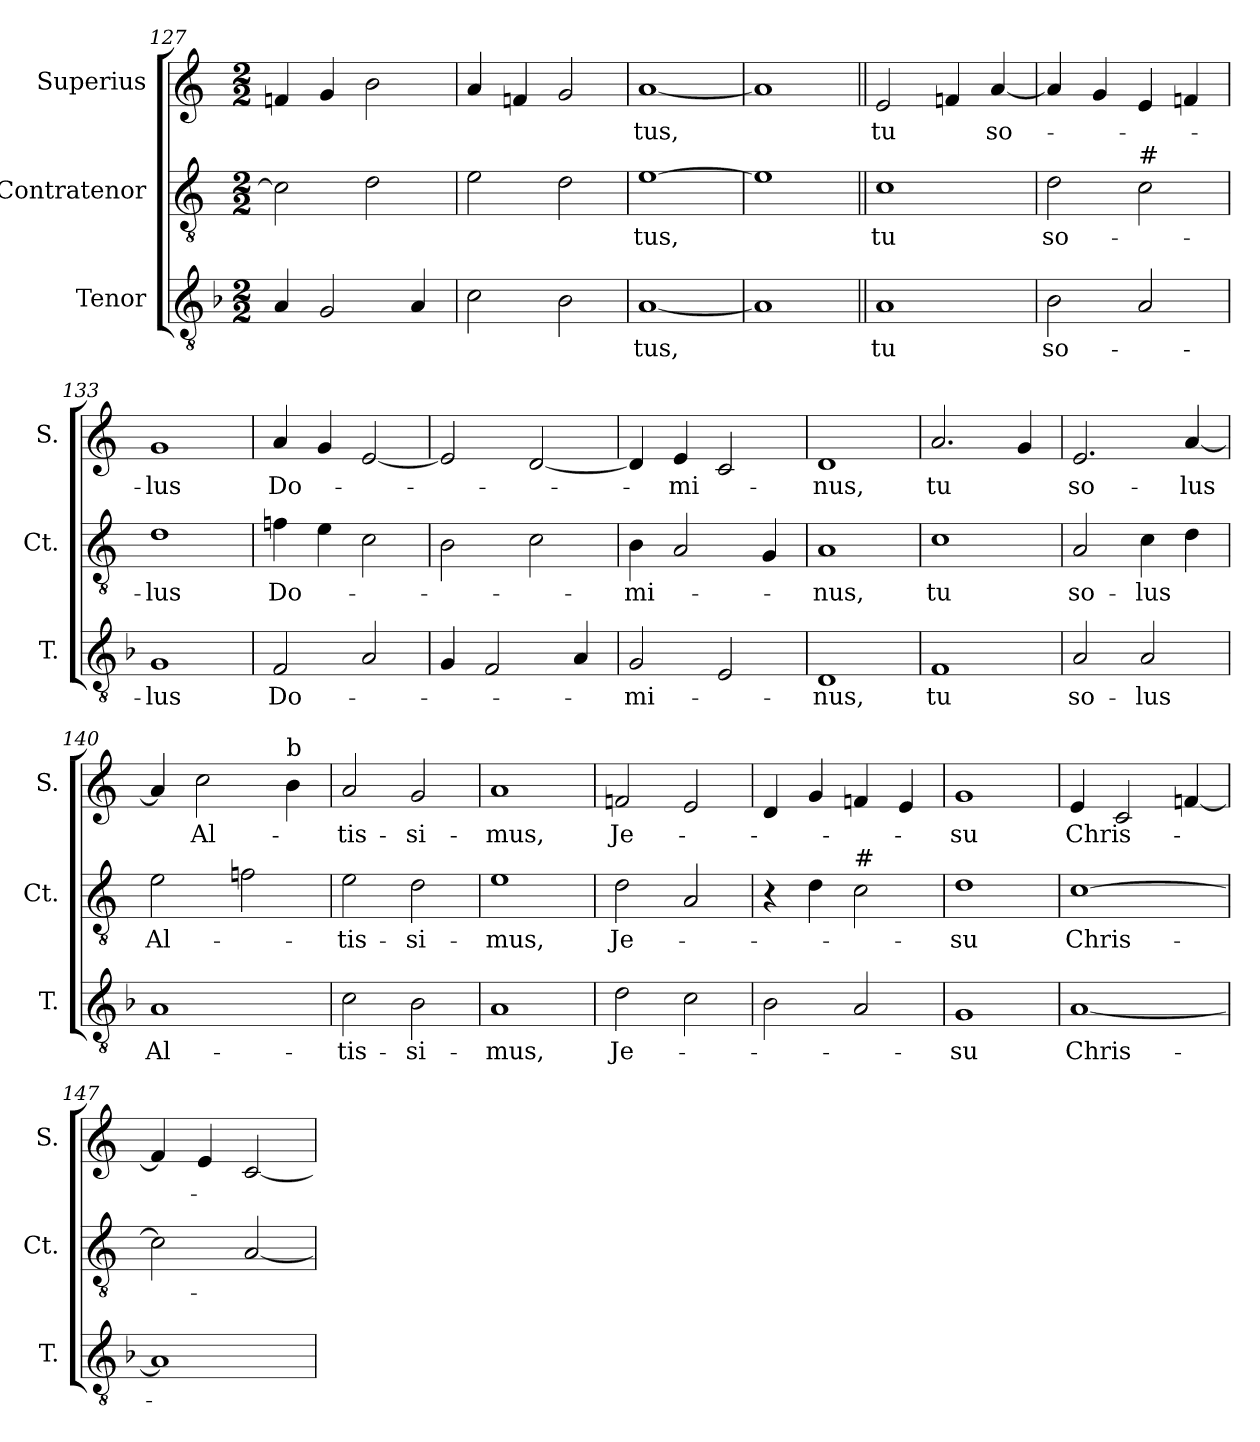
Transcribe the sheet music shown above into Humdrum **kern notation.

**kern	**text	**kern	**text	**kern	**text
*part3	*part3	*part2	*part2	*part1	*part1
*staff3	*staff3	*staff2	*staff2	*staff1	*staff1
*I"Tenor	*	*I"Contratenor	*	*I"Superius	*
*I'T.	*	*I'Ct.	*	*I'S.	*
*clefGv2	*	*clefGv2	*	*clefG2	*
*	*	*ITrd-3c-5	*	*ITrd-3c-5	*
*k[b-]	*	*	*	*	*
*M2/2	*	*M2/2	*	*M2/2	*
=127	=127	=127	=127	=127	=127
4A/	.	2f\]	.	4b-/	.
2G/	.	.	.	4cc/	.
.	.	2g\	.	2ee\	.
4A/	.	.	.	.	.
!!LO:LB:g=z
=128	=128	=128	=128	=128	=128
2c\	.	2a\	.	4dd/	.
.	.	.	.	4b-/	.
2B-\	.	2g\	.	2cc/	.
=129	=129	=129	=129	=129	=129
!	!LO:LY:b	!	!LO:LY:b	!	!LO:LY:b
[1A	-tus,	[1a	-tus,	[1dd	-tus,
=130	=130	=130	=130	=130	=130
1A]	.	1a]	.	1dd]	.
=131||	=131||	=131||	=131||	=131||	=131||
!	!LO:LY:b	!	!LO:LY:b	!	!LO:LY:b
1A	tu	1f	tu	2a/	tu
.	.	.	.	4b-/	.
!	!	!	!	!	!LO:LY:b
.	.	.	.	[4dd/	so-
=132	=132	=132	=132	=132	=132
!	!LO:LY:b	!	!LO:LY:b	!	!
2B-\	so-	2g\	so-	4dd/]	.
.	.	.	.	4cc/	.
!	!	!LO:TX:a:t=#	!	!	!
2A/	.	2f\	.	4a/	.
.	.	.	.	4b-/	.
=133	=133	=133	=133	=133	=133
!	!LO:LY:b	!	!LO:LY:b	!	!LO:LY:b
1G	-lus	1g	-lus	1cc	-lus
=134	=134	=134	=134	=134	=134
!	!LO:LY:b	!	!LO:LY:b	!	!LO:LY:b
2F/	Do-	4b-\	Do-	4dd/	Do-
.	.	4a\	.	4cc/	.
2A/	.	2f\	.	[2a/	.
=135	=135	=135	=135	=135	=135
4G/	.	2e\	.	2a/]	.
2F/	.	.	.	.	.
.	.	2f\	.	[2g/	.
4A/	.	.	.	.	.
=136	=136	=136	=136	=136	=136
!	!LO:LY:b	!	!LO:LY:b	!	!
2G/	-mi-	4e\	-mi-	4g/]	.
!	!	!	!	!	!LO:LY:b
.	.	2d/	.	4a/	-mi-
2E/	.	.	.	2f/	.
.	.	4c/	.	.	.
=137	=137	=137	=137	=137	=137
!	!LO:LY:b	!	!LO:LY:b	!	!LO:LY:b
1D	-nus,	1d	-nus,	1g	-nus,
!!LO:LB:g=z
=138	=138	=138	=138	=138	=138
!	!LO:LY:b	!	!LO:LY:b	!	!LO:LY:b
1F	tu	1f	tu	2.dd/	tu
.	.	.	.	4cc/	.
=139	=139	=139	=139	=139	=139
!	!LO:LY:b	!	!LO:LY:b	!	!LO:LY:b
2A/	so-	2d/	so-	2.a/	so-
!	!LO:LY:b	!	!LO:LY:b	!	!
2A/	-lus	4f\	-lus	.	.
!	!	!	!	!	!LO:LY:b
.	.	4g\	.	[4dd/	-lus
=140	=140	=140	=140	=140	=140
!	!LO:LY:b	!	!LO:LY:b	!	!
1A	Al-	2a\	Al-	4dd/]	.
!	!	!	!	!	!LO:LY:b
.	.	.	.	2ff\	Al-
.	.	2b-\	.	.	.
!	!	!	!	!LO:TX:a:t=b	!
.	.	.	.	4ee\	.
=141	=141	=141	=141	=141	=141
!	!LO:LY:b	!	!LO:LY:b	!	!LO:LY:b
2c\	-tis-	2a\	-tis-	2dd/	-tis-
!	!LO:LY:b	!	!LO:LY:b	!	!LO:LY:b
2B-\	-si-	2g\	-si-	2cc/	-si-
=142	=142	=142	=142	=142	=142
!	!LO:LY:b	!	!LO:LY:b	!	!LO:LY:b
1A	-mus,	1a	-mus,	1dd	-mus,
=143	=143	=143	=143	=143	=143
!	!LO:LY:b	!	!LO:LY:b	!	!LO:LY:b
2d\	Je-	2g\	Je-	2b-/	Je-
2c\	.	2d/	.	2a/	.
!!LO:PB:g=z
=144	=144	=144	=144	=144	=144
2B-\	.	4r	.	4g/	.
.	.	4g\	.	4cc/	.
!	!	!LO:TX:a:t=#	!	!	!
2A/	.	2f\	.	4b-/	.
.	.	.	.	4a/	.
=145	=145	=145	=145	=145	=145
!	!LO:LY:b	!	!LO:LY:b	!	!LO:LY:b
1G	-su	1g	-su	1cc	-su
=146	=146	=146	=146	=146	=146
!	!LO:LY:b	!	!LO:LY:b	!	!LO:LY:b
[1A	Chris-	[1f	Chris-	4a/	Chris-
.	.	.	.	2f/	.
.	.	.	.	[4b-/	.
=147	=147	=147	=147	=147	=147
1A]	.	2f\]	.	4b-/]	.
.	.	.	.	4a/	.
.	.	[2d/	.	[2f/	.
=	=	=	=	=	=
*-	*-	*-	*-	*-	*-
